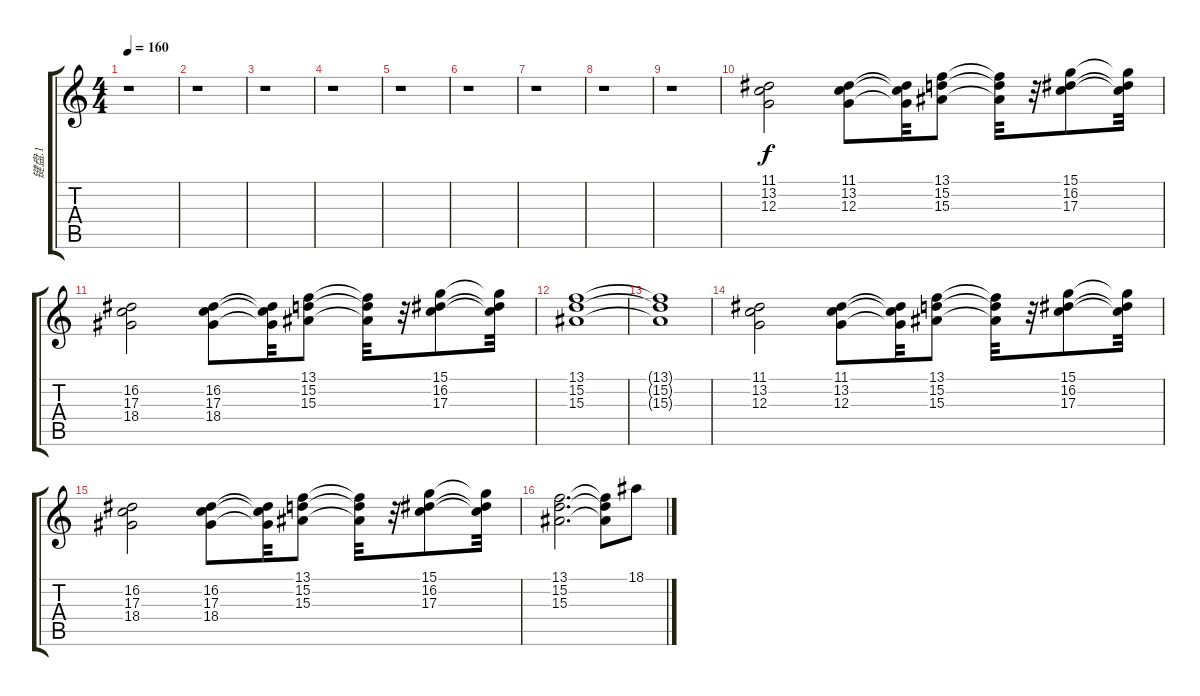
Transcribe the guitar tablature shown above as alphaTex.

\track ("键盘.1" "键盘.1") {instrument stringensemble1}
\staff {score tabs}
\tuning (E4 B3 G3 D3 A2 E2) {hide}
\ts (4 4)
\tempo 160
\clef g2
\ks c
r.1{dy f} |
r.1 |
r.1 |
r.1 |
r.1 |
r.1 |
r.1 |
r.1 |
r.1 |
(11.1 13.2 12.3).2 (11.1 13.2 12.3).8 (11.1{t} 13.2{t} 12.3{t}).32 (13.1 15.2 15.3).8 (13.1{t} 15.2{t} 15.3{t}).32 r.32 (15.1 16.2 17.3).8 (15.1{t} 16.2{t} 17.3{t}).32 |
(16.2 17.3 18.4).2 (16.2 17.3 18.4).8 (16.2{t} 17.3{t} 18.4{t}).32 (13.1 15.2 15.3).8 (13.1{t} 15.2{t} 15.3{t}).32 r.32 (15.1 16.2 17.3).8 (15.1{t} 16.2{t} 17.3{t}).32 |
(13.1 15.2 15.3).1 |
(13.1{t} 15.2{t} 15.3{t}).1 |
(11.1 13.2 12.3).2 (11.1 13.2 12.3).8 (11.1{t} 13.2{t} 12.3{t}).32 (13.1 15.2 15.3).8 (13.1{t} 15.2{t} 15.3{t}).32 r.32 (15.1 16.2 17.3).8 (15.1{t} 16.2{t} 17.3{t}).32 |
(16.2 17.3 18.4).2 (16.2 17.3 18.4).8 (16.2{t} 17.3{t} 18.4{t}).32 (13.1 15.2 15.3).8 (13.1{t} 15.2{t} 15.3{t}).32 r.32 (15.1 16.2 17.3).8 (15.1{t} 16.2{t} 17.3{t}).32 |
(13.1 15.2 15.3).2{d} (13.1{t} 15.2{t} 15.3{t}).8 18.1.8
